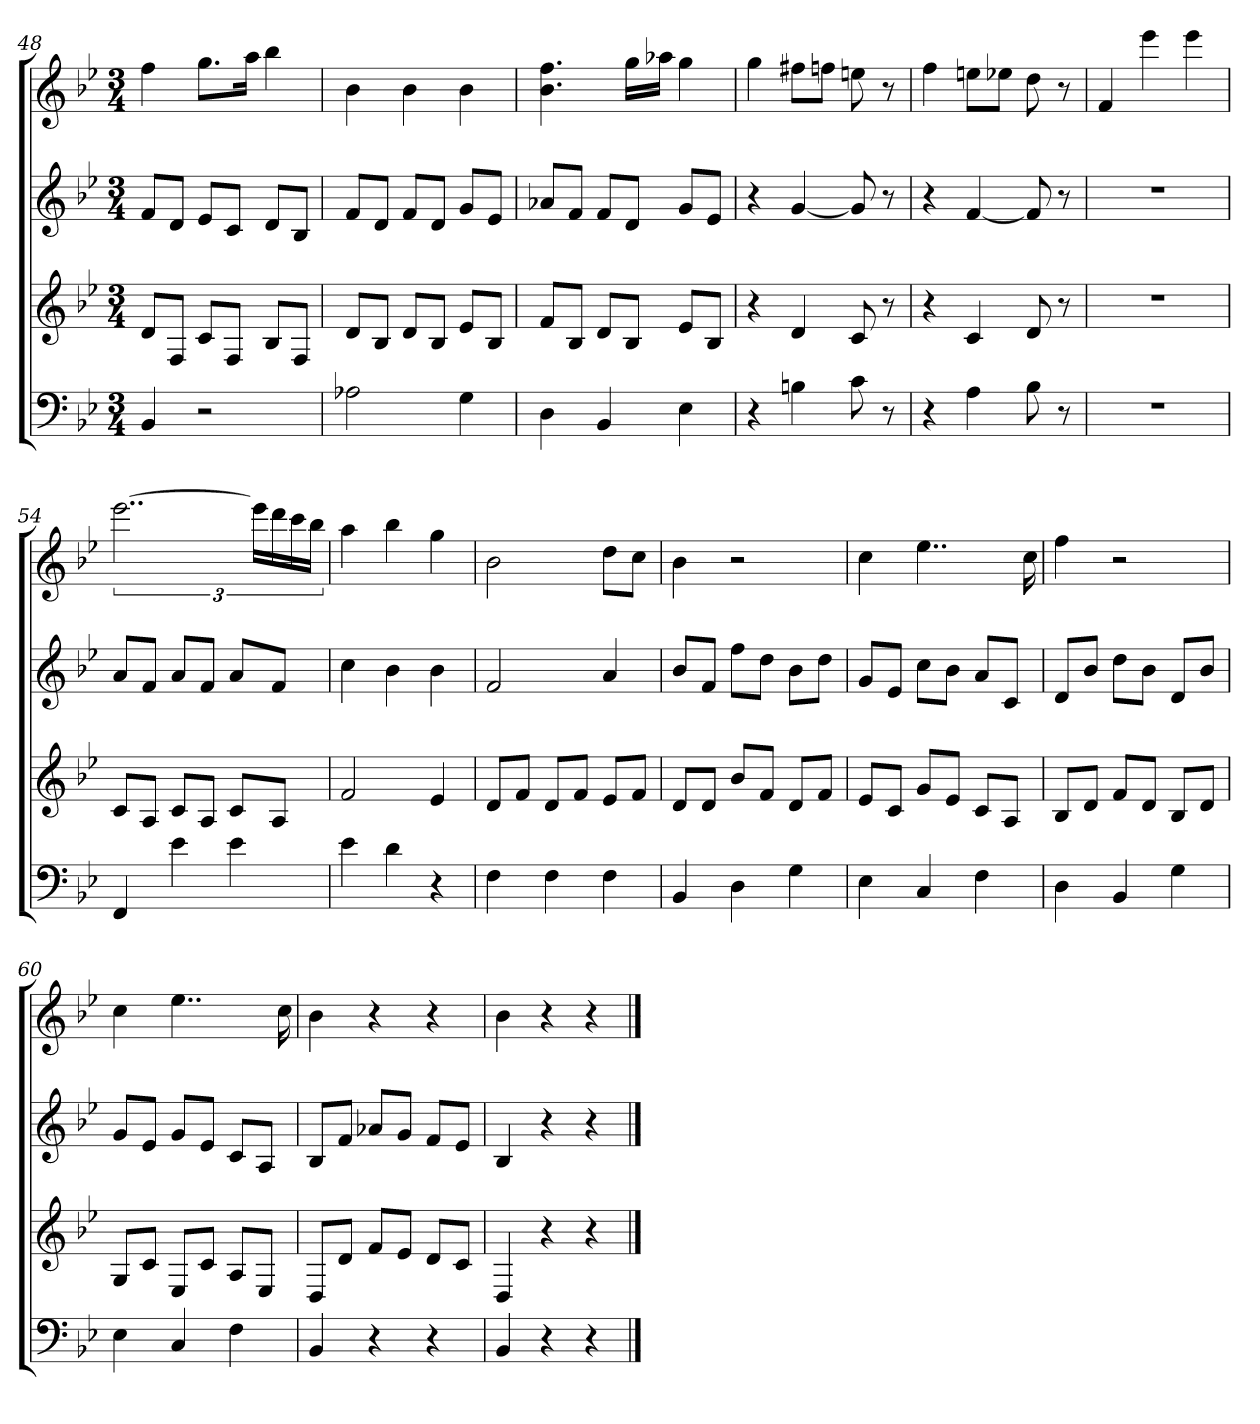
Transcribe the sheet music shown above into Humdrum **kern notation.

**kern	**kern	**kern	**kern
*part4	*part3	*part2	*part1
*staff4	*staff3	*staff2	*staff1
*k[b-e-]	*k[b-e-]	*k[b-e-]	*k[b-e-]
*B-:	*B-:	*B-:	*B-:
*M3/4	*M3/4	*M3/4	*M3/4
=48	=48	=48	=48
4BB-	8dL	8fL	4ff
.	8FJ	8dJ	.
2r	8cL	8e-L	8.ggL
.	8FJ	8cJ	.
.	.	.	16aaJk
.	8B-L	8dL	4bb-
.	8FJ	8B-J	.
=49	=49	=49	=49
2A-X	8dL	8fL	4b-
.	8B-J	8dJ	.
.	8dL	8fL	4b-
.	8B-J	8dJ	.
4G	8e-L	8gL	4b-
.	8B-J	8e-J	.
=50	=50	=50	=50
4D	8fL	8a-XL	4.b- 4.ff
.	8B-J	8fJ	.
4BB-	8dL	8fL	.
.	8B-J	8dJ	16ggLL
.	.	.	16aa-XJJ
4E-	8e-L	8gL	4gg
.	8B-J	8e-J	.
=51	=51	=51	=51
4r	4r	4r	4gg
4Bn	4d	[4g	8ff#XL
.	.	.	8ffnJ
8c	8c	8g]	8een
8r	8r	8r	8r
=52	=52	=52	=52
4r	4r	4r	4ff
4A	4c	[4f	8eenL
.	.	.	8ee-XJ
8B-	8d	8f]	8dd
8r	8r	8r	8r
=53	=53	=53	=53
2.r	2.r	2.r	4f
.	.	.	4eee-
.	.	.	4eee-
=54	=54	=54	=54
4FF	8cL	8aL	[3..eee-
.	8AJ	8fJ	.
4e-	8cL	8aL	.
.	8AJ	8fJ	.
4e-	8cL	8aL	.
.	.	.	24eee-LL]
.	8AJ	8fJ	24ddd
.	.	.	24ccc
.	.	.	24bb-JJ
=55	=55	=55	=55
4e-	2f	4cc	4aa
4d	.	4b-	4bb-
4r	4e-	4b-	4gg
=56	=56	=56	=56
4F	8dL	2f	2b-
.	8fJ	.	.
4F	8dL	.	.
.	8fJ	.	.
4F	8e-L	4a	8ddL
.	8fJ	.	8ccJ
=57	=57	=57	=57
4BB-	8dL	8b-L	4b-
.	8dJ	8fJ	.
4D	8b-L	8ffL	2r
.	8fJ	8ddJ	.
4G	8dL	8b-L	.
.	8fJ	8ddJ	.
=58	=58	=58	=58
4E-	8e-L	8gL	4cc
.	8cJ	8e-J	.
4C	8gL	8ccL	4..ee-
.	8e-J	8b-J	.
4F	8cL	8aL	.
.	8AJ	8cJ	.
.	.	.	16cc
=59	=59	=59	=59
4D	8B-L	8dL	4ff
.	8dJ	8b-J	.
4BB-	8fL	8ddL	2r
.	8dJ	8b-J	.
4G	8B-L	8dL	.
.	8dJ	8b-J	.
=60	=60	=60	=60
4E-	8GL	8gL	4cc
.	8cJ	8e-J	.
4C	8E-L	8gL	4..ee-
.	8cJ	8e-J	.
4F	8AL	8cL	.
.	8E-J	8AJ	.
.	.	.	16cc
=61a	=61a	=61a	=61a
4BB-	8DL	8B-L	4b-
.	8dJ	8fJ	.
4r	8fL	8a-XL	4r
.	8e-J	8gJ	.
4r	8dL	8fL	4r
.	8cJ	8e-J	.
=61b	=61b	=61b	=61b
4BB-	4D	4B-	4b-
4r	4r	4r	4r
4r	4r	4r	4r
==	==	==	==
*-	*-	*-	*-
